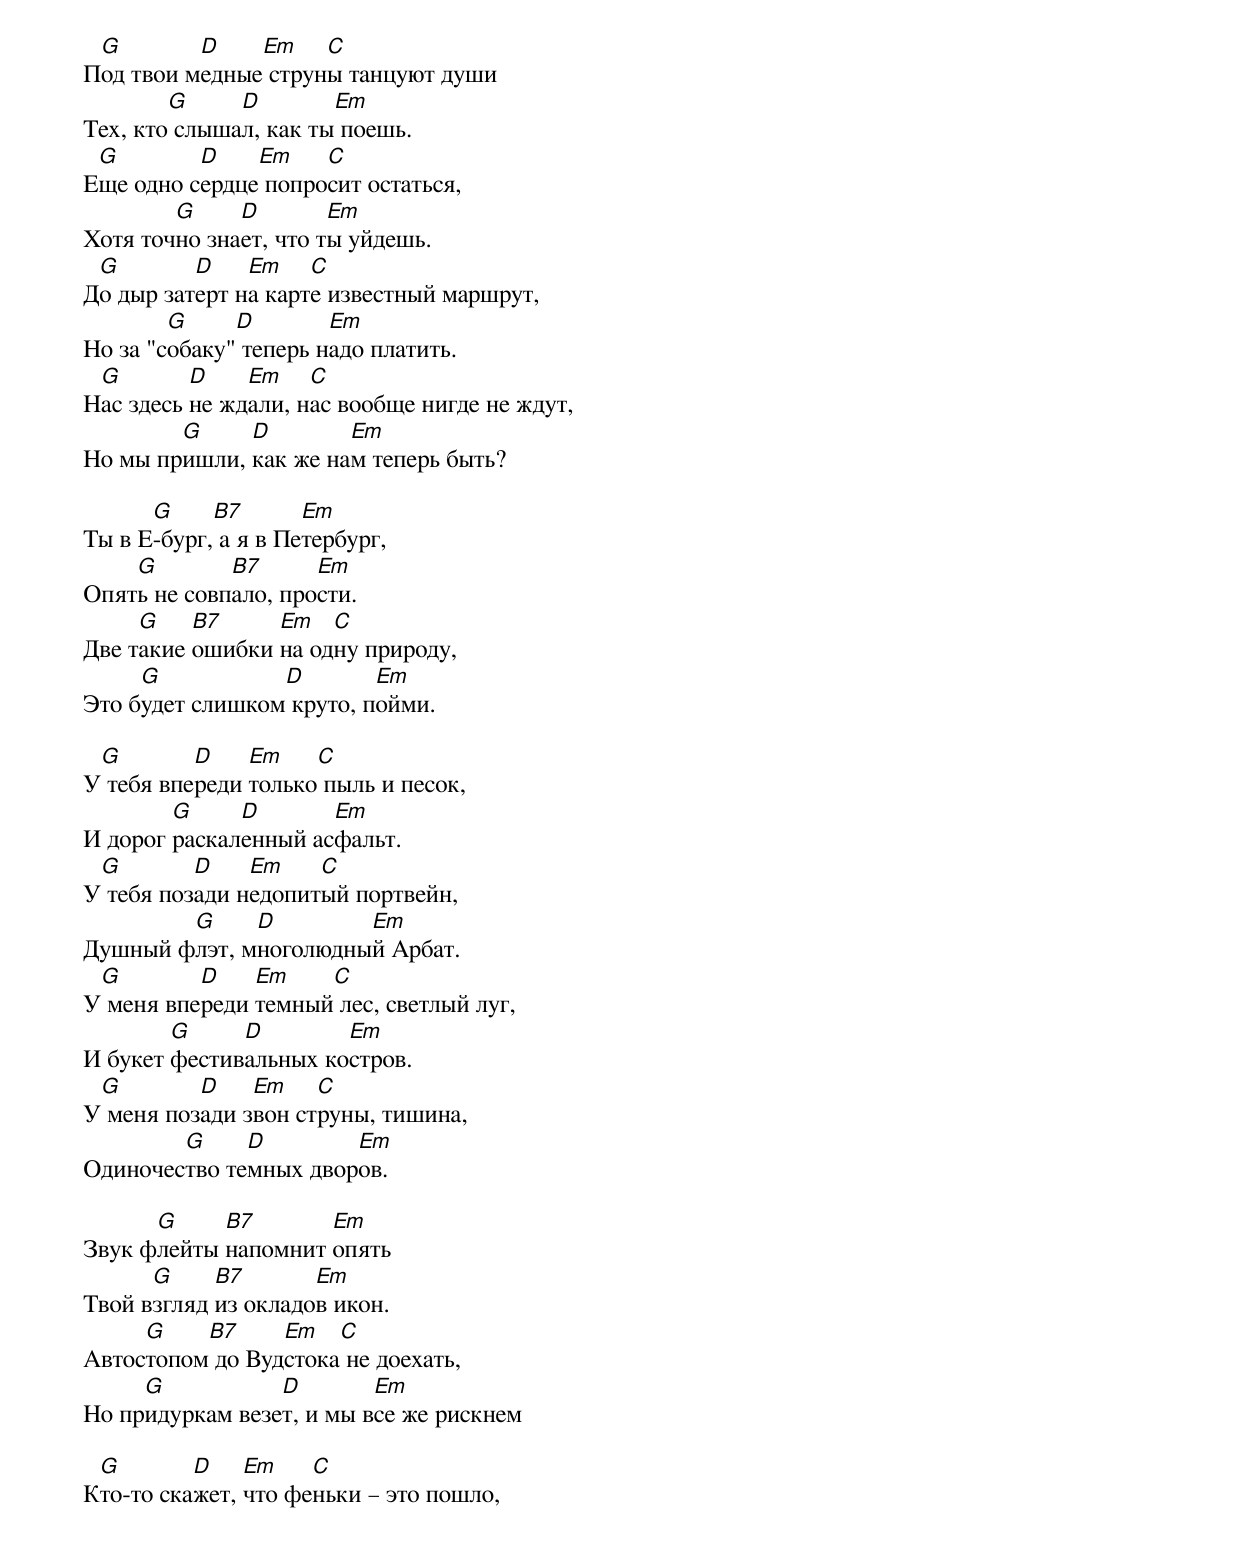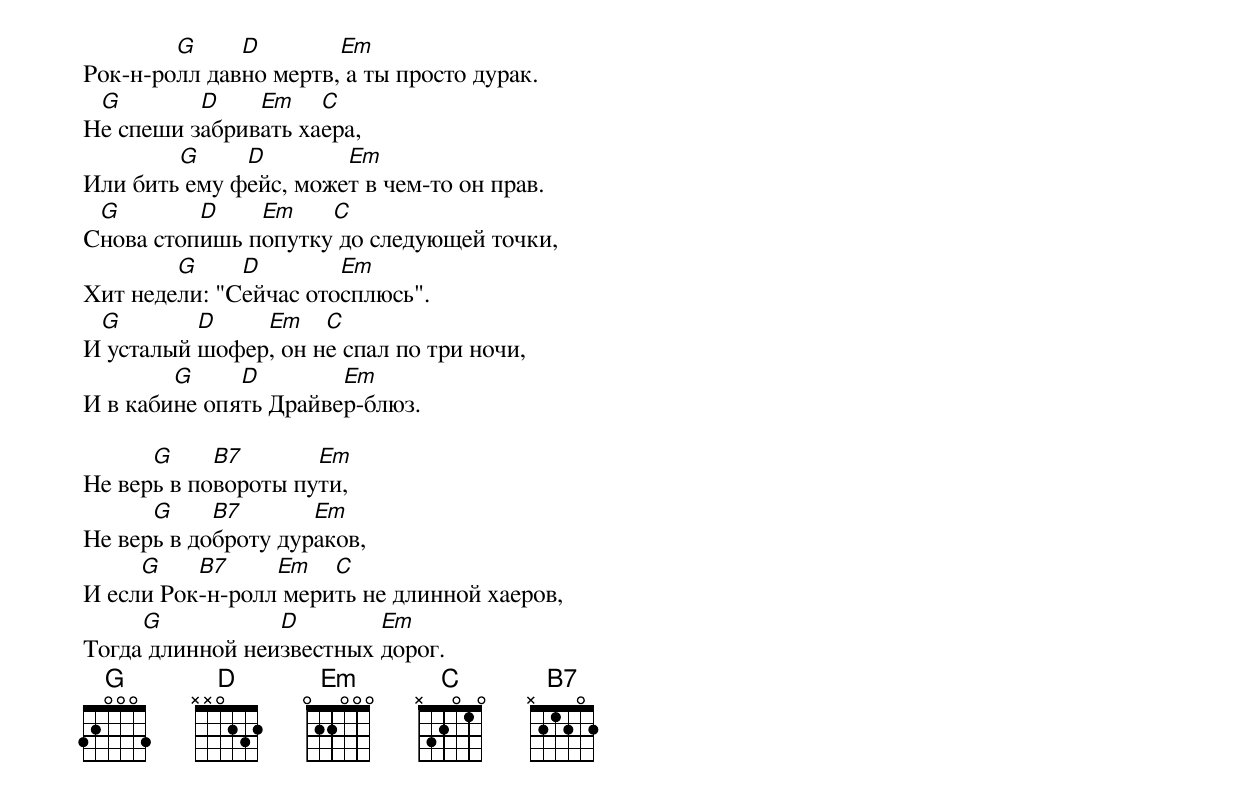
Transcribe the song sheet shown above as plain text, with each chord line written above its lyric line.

 G        D    Em    C
Под твои медные струны танцуют души
        G     D        Em
Тех, кто слышал, как ты поешь.
 G        D    Em    C
Еще одно сердце попросит остаться,
        G     D        Em
Хотя точно знает, что ты уйдешь.
 G        D    Em    C
До дыр затерт на карте известный маршрут,
        G     D        Em
Но за "собаку" теперь надо платить.
 G        D    Em    C
Нас здесь не ждали, нас вообще нигде не ждут,
        G     D        Em
Но мы пришли, как же нам теперь быть?

      G     B7       Em
Ты в Е-бург, а я в Петербург,
    G        B7      Em
Опять не совпало, прости.
     G    B7     Em   C
Две такие ошибки на одну природу,
     G           D        Em
Это будет слишком круто, пойми.

 G        D    Em    C
У тебя впереди только пыль и песок,
        G     D       Em
И дорог раскаленный асфальт.
 G        D    Em    C
У тебя позади недопитый портвейн,
        G     D        Em
Душный флэт, многолюдный Арбат.
 G        D    Em    C
У меня впереди темный лес, светлый луг,
        G     D        Em
И букет фестивальных костров.
 G        D    Em    C
У меня позади звон струны, тишина,
        G     D        Em
Одиночество темных дворов.

      G     B7       Em
Звук флейты напомнит опять
      G     B7       Em
Твой взгляд из окладов икон.
     G    B7     Em   C
Автостопом до Вудстока не доехать,
     G           D        Em
Но придуркам везет, и мы все же рискнем

 G        D    Em    C
Кто-то скажет, что феньки – это пошло,
        G     D        Em
Рок-н-ролл давно мертв, а ты просто дурак.
 G        D    Em    C
Не спеши забривать хаера,
        G     D        Em
Или бить ему фейс, может в чем-то он прав.
 G        D    Em    C
Снова стопишь попутку до следующей точки,
        G     D        Em
Хит недели: "Сейчас отосплюсь".
 G        D    Em    C
И усталый шофер, он не спал по три ночи,
        G     D        Em
И в кабине опять Драйвер-блюз.

      G     B7       Em
Не верь в повороты пути,
      G     B7       Em
Не верь в доброту дураков,
     G    B7     Em   C
И если Рок-н-ролл мерить не длинной хаеров,
     G           D        Em
Тогда длинной неизвестных дорог.
